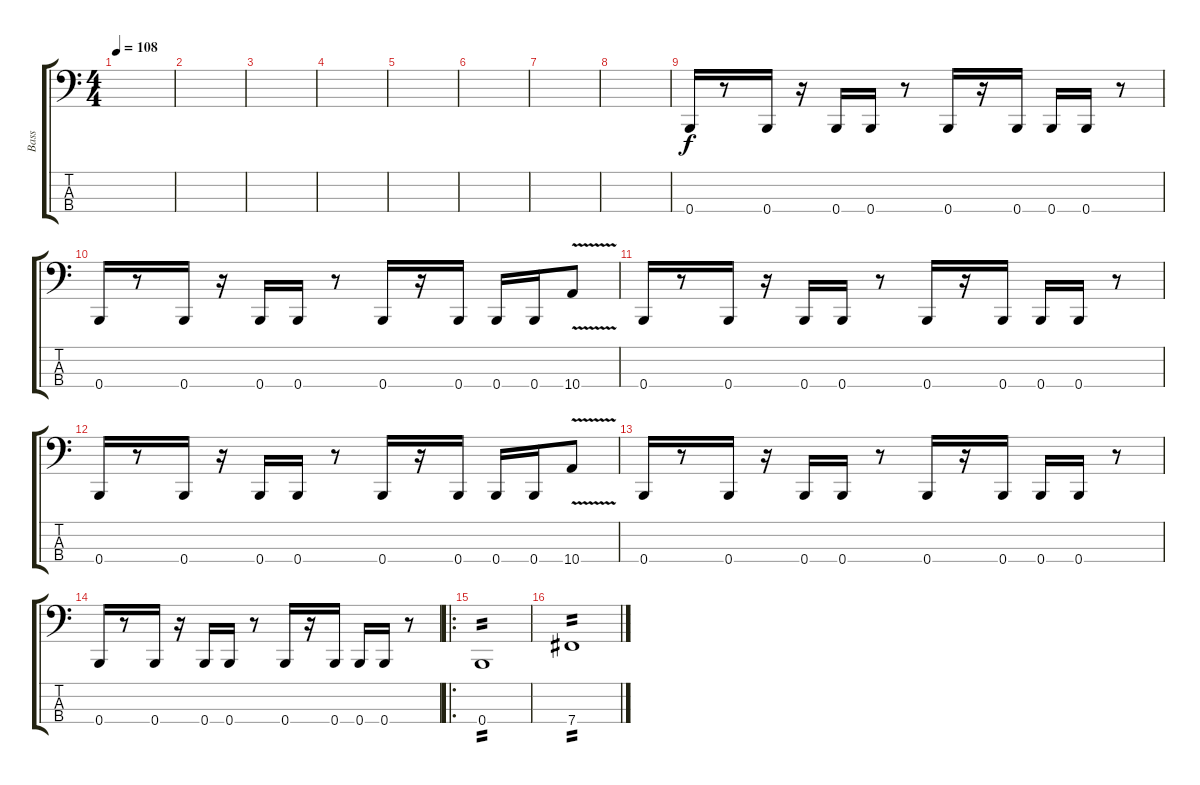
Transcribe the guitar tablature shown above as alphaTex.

\track ("Bass" "Bass") {instrument electricbassfinger}
\staff {score tabs}
\tuning (E2 B1 Gb1 B0) {hide}
\ts (4 4)
\tempo 108
\clef f4
\ks c
|
|
|
|
|
|
|
|
0.4.16 r.8 0.4.16 r.16 0.4.16 0.4.16 r.8 0.4.16 r.16 0.4.16 0.4.16 0.4.16 r.8 |
0.4.16 r.8 0.4.16 r.16 0.4.16 0.4.16 r.8 0.4.16 r.16 0.4.16 0.4.16 0.4.16 10.4{v}.8 |
0.4.16 r.8 0.4.16 r.16 0.4.16 0.4.16 r.8 0.4.16 r.16 0.4.16 0.4.16 0.4.16 r.8 |
0.4.16 r.8 0.4.16 r.16 0.4.16 0.4.16 r.8 0.4.16 r.16 0.4.16 0.4.16 0.4.16 10.4{v}.8 |
0.4.16 r.8 0.4.16 r.16 0.4.16 0.4.16 r.8 0.4.16 r.16 0.4.16 0.4.16 0.4.16 r.8 |
0.4.16 r.8 0.4.16 r.16 0.4.16 0.4.16 r.8 0.4.16 r.16 0.4.16 0.4.16 0.4.16 r.8 |
\ro
0.4.1{tp 2} |
7.4.1{tp 2}
